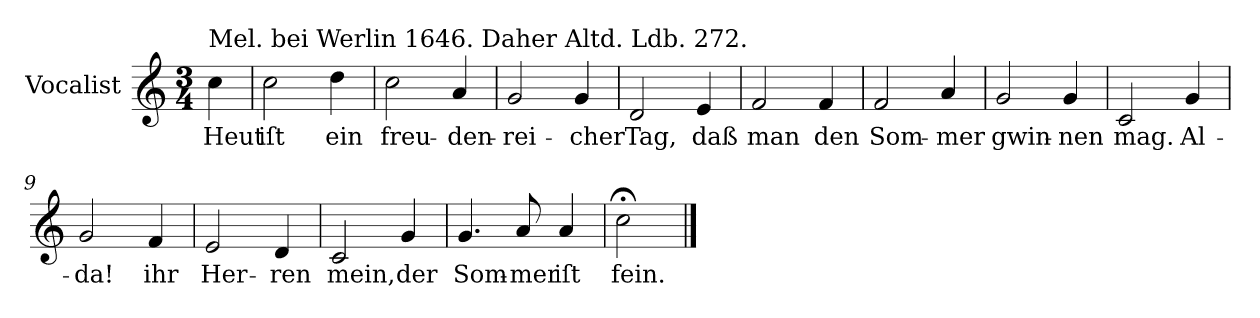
**kern	**text
*part1	*part1
*staff1	*staff1
*I"Vocalist	*
*k[]	*
*C:	*
*M3/4	*
=	=
!LO:TX:a:t=Mel. bei Werlin 1646. Daher Altd. Ldb. 272.	!
4cc	Heut
=1	=1
2cc	iſt
4dd	ein
=2	=2
2cc	freu-
4a	-den-
=3	=3
2g	-rei-
4g	-cher
=4	=4
2d	Tag,
4e	daß
=5	=5
2f	man
4f	den
=6	=6
2f	Som-
4a	-mer
=7	=7
2g	gwin-
4g	-nen
=8	=8
2c	mag.
4g	Al-
=9	=9
2g	-da!
4f	ihr
=10	=10
2e	Her-
4d	-ren
=11	=11
2c	mein,
4g	der
=12	=12
4.g	Som-
8a	-mer
4a	iſt
=13	=13
2cc;<	fein.
==	==
*-	*-
